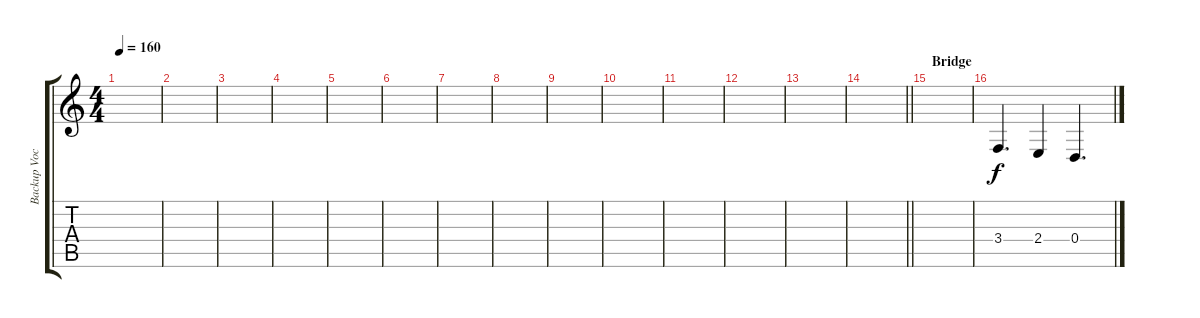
\track ("Backup Vocals" "Backup Voc") {instrument altosax}
\staff {score tabs}
\tuning (E4 B3 G3 D3 A2 E2) {hide}
\ts (4 4)
\tempo 160
\clef g2
\ks c
|
|
|
|
|
|
|
|
|
|
|
|
|
\barLineRight lightlight
|
\section ("" "Bridge")
|
3.4.4{d} 2.4.4 0.4.4{d}
